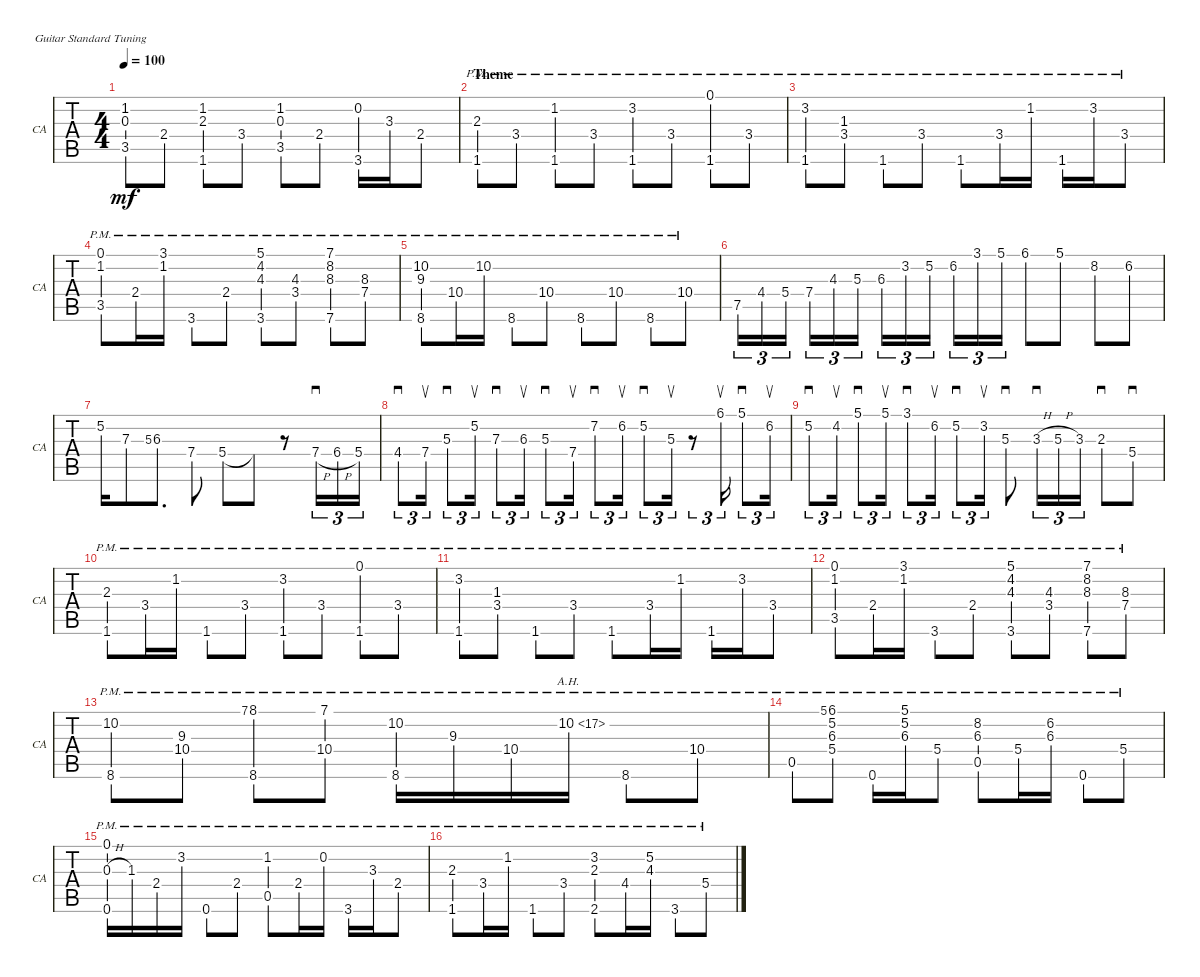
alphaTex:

\bracketExtendMode groupsimilarinstruments
\singleTrackTrackNamePolicy allsystems
\multiTrackTrackNamePolicy allsystems
\firstSystemTrackNameOrientation horizontal
\otherSystemsTrackNameOrientation horizontal
\track ("Chet Atkins" "CA") {instrument acousticguitarsteel}
\staff {tabs}
\tuning (E4 B3 G3 D3 A2 E2)
\ts (4 4)
\scale
0.496455
\tempo 100
\accidentals auto
\clef g2
\ottava regular
\simile none
\ks c
(1.2 0.3 3.5).8{dy mf} 2.4.8 (1.2 2.3 1.6).8 3.4.8 (1.2 0.3 3.5).8 2.4.8 (0.2 3.6).16 3.3.16 2.4.8 |
\section ("" "Theme")
\scale
0.521193
\scale
0.325064 (2.3{pm} 1.6{pm}).8 3.4{pm}.8 (1.2{pm} 1.6{pm}).8 3.4{pm}.8 (3.2{pm} 1.6{pm}).8 3.4{pm}.8 (0.1{pm} 1.6{pm}).8 3.4{pm}.8 |
\scale
0.478963
\scale
0.30746 (3.2{pm} 1.6{pm}).8 (1.3{pm} 3.4{pm}).8 1.6{pm}.8 3.4{pm}.8 1.6{pm}.8 3.4{pm}.16 1.2{pm}.16 1.6{pm}.16 3.2{pm}.16 3.4{pm}.8 |
\scale
0.487684
\scale
0.36708 (0.1{pm} 1.2{pm} 3.5{pm}).8 2.4{pm}.16 (3.1{pm} 1.2{pm}).16 3.6{pm}.8 2.4{pm}.8 (5.1{pm} 4.2{pm} 4.3{pm} 3.6{pm}).8 (4.3{pm} 3.4{pm}).8 (7.1{pm} 8.2{pm} 8.3{pm} 7.6{pm}).8 (8.3{pm} 7.4{pm}).8 |
\scale
0.512102
\scale
0.504286 (10.2{pm} 9.3{pm} 8.6{pm}).8 10.4{pm}.16 10.2{pm}.16 8.6{pm}.8 10.4{pm}.8 8.6{pm}.8 10.4{pm}.8 8.6{pm}.8 10.4{pm}.8 |
\scale
0.522908
\scale
0.495903 7.5{rf 1}.16{tu (3 2)} 4.4{rf 3}.16{tu (3 2)} 5.4{rf 2}.16{tu (3 2)} 7.4{rf 1}.16{tu (3 2)} 4.3{rf 3}.16{tu (3 2)} 5.3{rf 2}.16{tu (3 2)} 6.3{rf 1}.16{tu (3 2)} 3.2{rf 3}.16{tu (3 2)} 5.2{rf 2}.16{tu (3 2)} 6.2{rf 1}.16{tu (3 2)} 3.1{rf 3}.16{tu (3 2)} 5.1{rf 2}.16{tu (3 2)} 6.1{rf 1}.8 5.1.8 8.2.8 6.2.8 |
\scale
0.477102
\scale
0.44676 5.2.16 7.3.8 5.3.8{gr onbeat} 6.3.8{d} 7.4.8 5.4.8 5.4{t}.8 r.8 7.4{h}.16{sd tu (3 2)} 6.4{h}.16{tu (3 2)} 5.4.16{tu (3 2)} |
\scale
0.49593
\scale
0.553199 4.4.8{sd tu (3 2)} 7.4.16{su tu (3 2)} 5.3.8{sd tu (3 2)} 5.2.16{su tu (3 2)} 7.3.8{sd tu (3 2)} 6.3.16{su tu (3 2)} 5.3.8{sd tu (3 2)} 7.4.16{su tu (3 2)} 7.2.8{sd tu (3 2)} 6.2.16{su tu (3 2)} 5.2.8{sd tu (3 2)} 5.3.16{su tu (3 2)} r.8{tu (3 2)} 6.1.16{su tu (3 2)} 5.1.8{sd tu (3 2)} 6.2.16{su tu (3 2)} |
\scale
0.503982
\scale
0.415517 5.2.8{sd tu (3 2)} 4.2.16{su tu (3 2)} 5.1.8{sd tu (3 2)} 5.1.16{su tu (3 2)} 3.1.8{sd tu (3 2)} 6.2.16{su tu (3 2)} 5.2.8{sd tu (3 2)} 3.2.16{su tu (3 2)} 5.3.8{sd} 3.3{h}.16{sd tu (3 2)} 5.3{h}.16{tu (3 2)} 3.3.16{tu (3 2)} 2.3.8{sd} 5.4.8{sd} |
\scale
0.489114
\scale
0.28781 (2.3{pm} 1.6{pm}).8 3.4{pm}.16 1.2{pm}.16 1.6{pm}.8 3.4{pm}.8 (3.2{pm} 1.6{pm}).8 3.4{pm}.8 (0.1{pm} 1.6{pm}).8 3.4{pm}.8 |
\scale
0.51068
\scale
0.296649 (3.2{pm} 1.6{pm}).8 (1.3{pm} 3.4{pm}).8 1.6{pm}.8 3.4{pm}.8 1.6{pm}.8 3.4{pm}.16 1.2{pm}.16 1.6{pm}.16 3.2{pm}.16 3.4{pm}.8 |
\scale
0.514857
\scale
0.497604 (0.1{pm} 1.2{pm} 3.5{pm}).8 2.4{pm}.16 (3.1{pm} 1.2{pm}).16 3.6{pm}.8 2.4{pm}.8 (5.1{pm} 4.2{pm} 4.3{pm} 3.6{pm}).8 (4.3{pm} 3.4{pm}).8 (7.1{pm} 8.2{pm} 8.3{pm} 7.6{pm}).8 (8.3{pm} 7.4{pm}).8 |
\scale
0.485074
\scale
0.502285 (10.2{pm} 8.6{pm}).8 (9.3{pm} 10.4{pm}).8 7.1{pm}.8{gr onbeat} (8.1{pm} 8.6{pm}).8 (7.1{pm} 10.4{pm}).8 (10.2{pm} 8.6{pm}).16 9.3{pm}.16 10.4{pm}.16 10.2{ah 7 pm}.16 8.6{pm}.8 10.4{pm}.8 |
\scale
0.476152
\scale
0.505008 0.5{pm}.8 5.1{pm}.8{gr onbeat} (6.1{pm} 5.2{pm} 6.3{pm} 5.4{pm}).8 0.6{pm}.16 (5.1{pm} 5.2{pm} 6.3{pm}).16 5.4{pm}.8 (8.2{pm} 6.3{pm} 0.5{pm}).8 5.4{pm}.16 (6.2{pm} 6.3{pm}).16 0.6{pm}.8 5.4{pm}.8 |
\scale
0.523296
\scale
0.494991 (0.3{h pm} 0.6{pm} 0.1{pm}).16 1.3{pm}.16 2.4{pm}.16 3.2{pm}.16 0.6{pm}.8 2.4{pm}.8 (1.2{pm} 0.5{pm}).8 2.4{pm}.16 0.2{pm}.16 3.6{pm}.16 3.3{pm}.16 2.4{pm}.8 |
\scale
0.478766 (2.3{pm} 1.6{pm}).8 3.4{pm}.16 1.2{pm}.16 1.6{pm}.8 3.4{pm}.8 (3.2{pm} 2.3{pm} 2.6{pm}).8 4.4{pm}.16 (5.2{pm} 4.3{pm}).16 3.6{pm}.8 5.4{pm}.8
